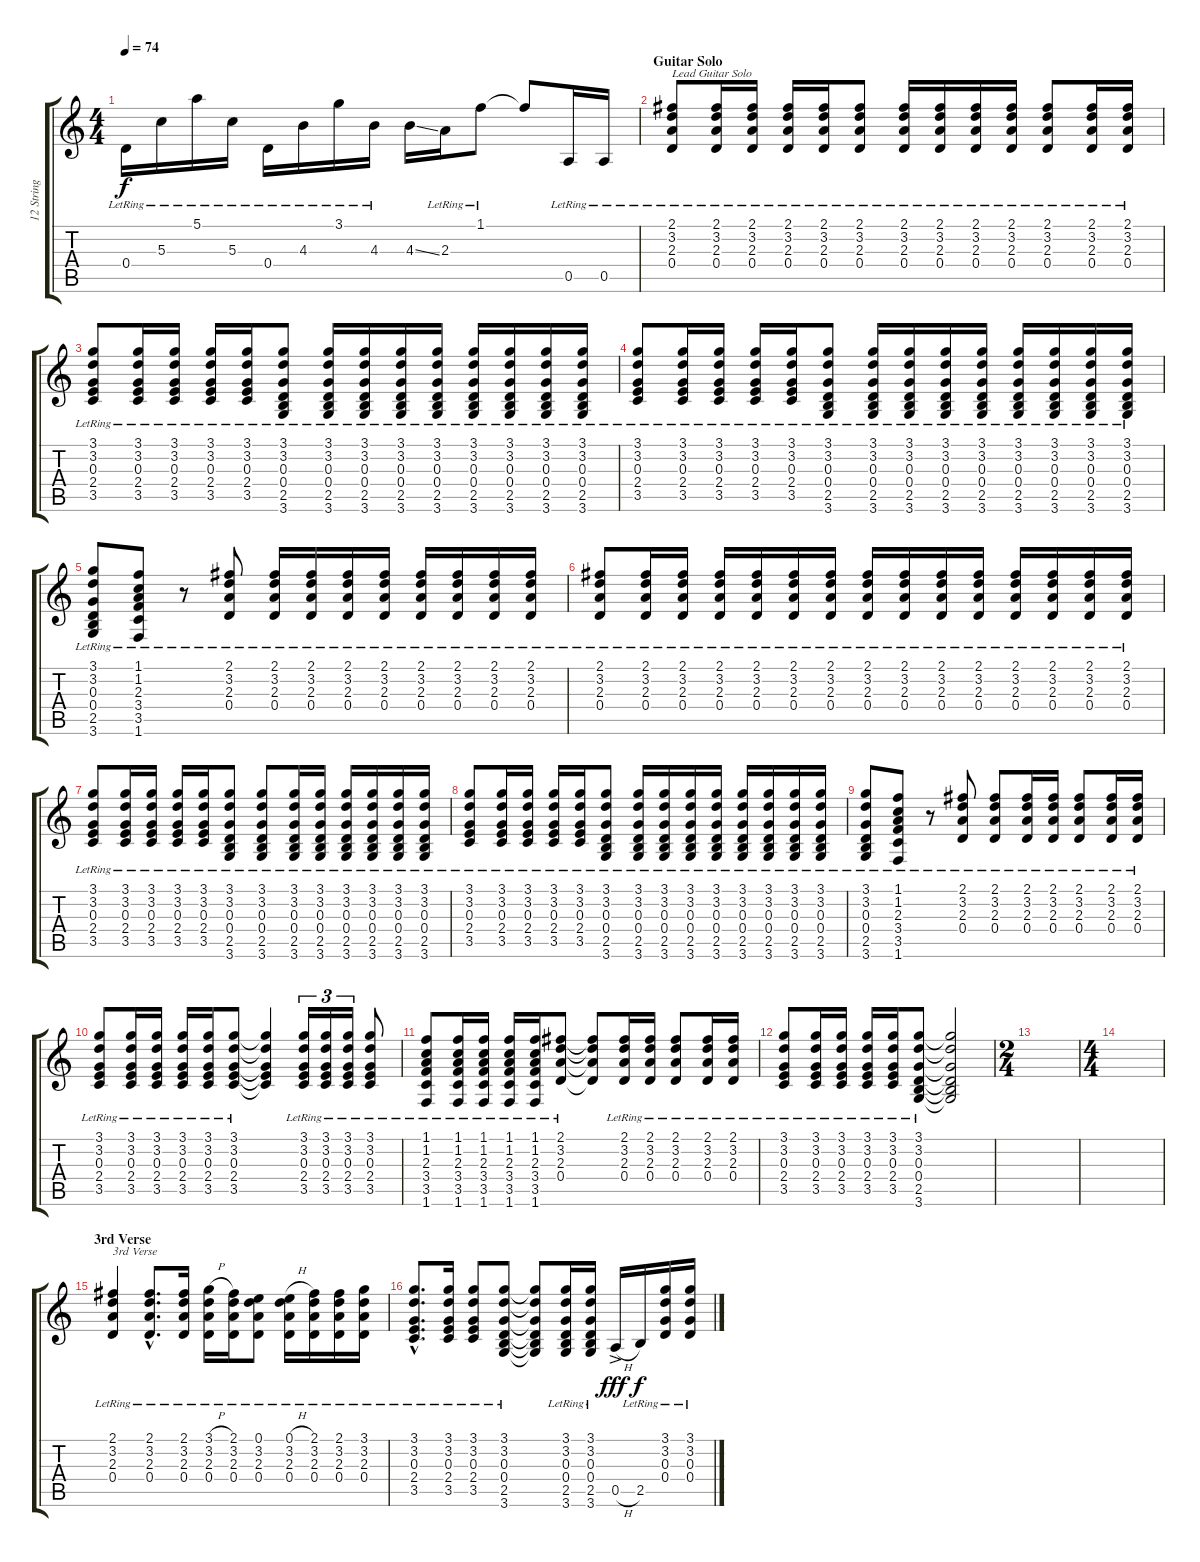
\track ("12 String Acoustic" "12 String ") {instrument acousticguitarsteel}
\staff {score tabs}
\tuning (E4 B3 G3 D3 A2 E2) {hide}
\ts (4 4)
\tempo 74
\clef g2
\ks c
0.4{lr}.16{dy f} 5.3{lr}.16 5.1{lr}.16 5.3{lr}.16 0.4{lr}.16 4.3{lr}.16 3.1{lr}.16 4.3{lr}.16 4.3{ss}.16 2.3{lr}.16 1.1{lr}.8 1.1{t}.8 0.5{lr}.16 0.5{lr}.16 |
\section ("" "Guitar Solo")
(2.1{lr} 3.2{lr} 2.3{lr} 0.4{lr}).8{txt "Lead Guitar Solo"} (2.1{lr} 3.2{lr} 2.3{lr} 0.4{lr}).16 (2.1{lr} 3.2{lr} 2.3{lr} 0.4{lr}).16 (2.1{lr} 3.2{lr} 2.3{lr} 0.4{lr}).16 (2.1{lr} 3.2{lr} 2.3{lr} 0.4{lr}).16 (2.1{lr} 3.2{lr} 2.3{lr} 0.4{lr}).8 (2.1{lr} 3.2{lr} 2.3{lr} 0.4{lr}).16 (2.1{lr} 3.2{lr} 2.3{lr} 0.4{lr}).16 (2.1{lr} 3.2{lr} 2.3{lr} 0.4{lr}).16 (2.1{lr} 3.2{lr} 2.3{lr} 0.4{lr}).16 (2.1{lr} 3.2{lr} 2.3{lr} 0.4{lr}).8 (2.1{lr} 3.2{lr} 2.3{lr} 0.4{lr}).16 (2.1{lr} 3.2{lr} 2.3{lr} 0.4{lr}).16 |
(3.1{lr} 3.2{lr} 0.3{lr} 2.4{lr} 3.5{lr}).8 (3.1{lr} 3.2{lr} 0.3{lr} 2.4{lr} 3.5{lr}).16 (3.1{lr} 3.2{lr} 0.3{lr} 2.4{lr} 3.5{lr}).16 (3.1{lr} 3.2{lr} 0.3{lr} 2.4{lr} 3.5{lr}).16 (3.1{lr} 3.2{lr} 0.3{lr} 2.4{lr} 3.5{lr}).16 (3.1{lr} 3.2{lr} 0.3{lr} 0.4{lr} 2.5{lr} 3.6{lr}).8 (3.1{lr} 3.2{lr} 0.3{lr} 0.4{lr} 2.5{lr} 3.6{lr}).16 (3.1{lr} 3.2{lr} 0.3{lr} 0.4{lr} 2.5{lr} 3.6{lr}).16 (3.1{lr} 3.2{lr} 0.3{lr} 0.4{lr} 2.5{lr} 3.6{lr}).16 (3.1{lr} 3.2{lr} 0.3{lr} 0.4{lr} 2.5{lr} 3.6{lr}).16 (3.1{lr} 3.2{lr} 0.3{lr} 0.4{lr} 2.5{lr} 3.6{lr}).16 (3.1{lr} 3.2{lr} 0.3{lr} 0.4{lr} 2.5{lr} 3.6{lr}).16 (3.1{lr} 3.2{lr} 0.3{lr} 0.4{lr} 2.5{lr} 3.6{lr}).16 (3.1{lr} 3.2{lr} 0.3{lr} 0.4{lr} 2.5{lr} 3.6{lr}).16 |
(3.1{lr} 3.2{lr} 0.3{lr} 2.4{lr} 3.5{lr}).8 (3.1{lr} 3.2{lr} 0.3{lr} 2.4{lr} 3.5{lr}).16 (3.1{lr} 3.2{lr} 0.3{lr} 2.4{lr} 3.5{lr}).16 (3.1{lr} 3.2{lr} 0.3{lr} 2.4{lr} 3.5{lr}).16 (3.1{lr} 3.2{lr} 0.3{lr} 2.4{lr} 3.5{lr}).16 (3.1{lr} 3.2{lr} 0.3{lr} 0.4{lr} 2.5{lr} 3.6{lr}).8 (3.1{lr} 3.2{lr} 0.3{lr} 0.4{lr} 2.5{lr} 3.6{lr}).16 (3.1{lr} 3.2{lr} 0.3{lr} 0.4{lr} 2.5{lr} 3.6{lr}).16 (3.1{lr} 3.2{lr} 0.3{lr} 0.4{lr} 2.5{lr} 3.6{lr}).16 (3.1{lr} 3.2{lr} 0.3{lr} 0.4{lr} 2.5{lr} 3.6{lr}).16 (3.1{lr} 3.2{lr} 0.3{lr} 0.4{lr} 2.5{lr} 3.6{lr}).16 (3.1{lr} 3.2{lr} 0.3{lr} 0.4{lr} 2.5{lr} 3.6{lr}).16 (3.1{lr} 3.2{lr} 0.3{lr} 0.4{lr} 2.5{lr} 3.6{lr}).16 (3.1{lr} 3.2{lr} 0.3{lr} 0.4{lr} 2.5{lr} 3.6{lr}).16 |
(3.1{lr} 3.2{lr} 0.3{lr} 0.4{lr} 2.5{lr} 3.6{lr}).8 (1.1{lr} 1.2{lr} 2.3{lr} 3.4{lr} 3.5{lr} 1.6{lr}).8 r.8 (2.1{lr} 3.2{lr} 2.3{lr} 0.4{lr}).8 (2.1{lr} 3.2{lr} 2.3{lr} 0.4{lr}).16 (2.1{lr} 3.2{lr} 2.3{lr} 0.4{lr}).16 (2.1{lr} 3.2{lr} 2.3{lr} 0.4{lr}).16 (2.1{lr} 3.2{lr} 2.3{lr} 0.4{lr}).16 (2.1{lr} 3.2{lr} 2.3{lr} 0.4{lr}).16 (2.1{lr} 3.2{lr} 2.3{lr} 0.4{lr}).16 (2.1{lr} 3.2{lr} 2.3{lr} 0.4{lr}).16 (2.1{lr} 3.2{lr} 2.3{lr} 0.4{lr}).16 |
(2.1{lr} 3.2{lr} 2.3{lr} 0.4{lr}).8 (2.1{lr} 3.2{lr} 2.3{lr} 0.4{lr}).16 (2.1{lr} 3.2{lr} 2.3{lr} 0.4{lr}).16 (2.1{lr} 3.2{lr} 2.3{lr} 0.4{lr}).16 (2.1{lr} 3.2{lr} 2.3{lr} 0.4{lr}).16 (2.1{lr} 3.2{lr} 2.3{lr} 0.4{lr}).16 (2.1{lr} 3.2{lr} 2.3{lr} 0.4{lr}).16 (2.1{lr} 3.2{lr} 2.3{lr} 0.4{lr}).16 (2.1{lr} 3.2{lr} 2.3{lr} 0.4{lr}).16 (2.1{lr} 3.2{lr} 2.3{lr} 0.4{lr}).16 (2.1{lr} 3.2{lr} 2.3{lr} 0.4{lr}).16 (2.1{lr} 3.2{lr} 2.3{lr} 0.4{lr}).16 (2.1{lr} 3.2{lr} 2.3{lr} 0.4{lr}).16 (2.1{lr} 3.2{lr} 2.3{lr} 0.4{lr}).16 (2.1{lr} 3.2{lr} 2.3{lr} 0.4{lr}).16 |
(3.1{lr} 3.2{lr} 0.3{lr} 2.4{lr} 3.5{lr}).8 (3.1{lr} 3.2{lr} 0.3{lr} 2.4{lr} 3.5{lr}).16 (3.1{lr} 3.2{lr} 0.3{lr} 2.4{lr} 3.5{lr}).16 (3.1{lr} 3.2{lr} 0.3{lr} 2.4{lr} 3.5{lr}).16 (3.1{lr} 3.2{lr} 0.3{lr} 2.4{lr} 3.5{lr}).16 (3.1{lr} 3.2{lr} 0.3{lr} 0.4{lr} 2.5{lr} 3.6{lr}).8 (3.1{lr} 3.2{lr} 0.3{lr} 0.4{lr} 2.5{lr} 3.6{lr}).8 (3.1{lr} 3.2{lr} 0.3{lr} 0.4{lr} 2.5{lr} 3.6{lr}).16 (3.1{lr} 3.2{lr} 0.3{lr} 0.4{lr} 2.5{lr} 3.6{lr}).16 (3.1{lr} 3.2{lr} 0.3{lr} 0.4{lr} 2.5{lr} 3.6{lr}).16 (3.1{lr} 3.2{lr} 0.3{lr} 0.4{lr} 2.5{lr} 3.6{lr}).16 (3.1{lr} 3.2{lr} 0.3{lr} 0.4{lr} 2.5{lr} 3.6{lr}).16 (3.1{lr} 3.2{lr} 0.3{lr} 0.4{lr} 2.5{lr} 3.6{lr}).16 |
(3.1{lr} 3.2{lr} 0.3{lr} 2.4{lr} 3.5{lr}).8 (3.1{lr} 3.2{lr} 0.3{lr} 2.4{lr} 3.5{lr}).16 (3.1{lr} 3.2{lr} 0.3{lr} 2.4{lr} 3.5{lr}).16 (3.1{lr} 3.2{lr} 0.3{lr} 2.4{lr} 3.5{lr}).16 (3.1{lr} 3.2{lr} 0.3{lr} 2.4{lr} 3.5{lr}).16 (3.1{lr} 3.2{lr} 0.3{lr} 0.4{lr} 2.5{lr} 3.6{lr}).8 (3.1{lr} 3.2{lr} 0.3{lr} 0.4{lr} 2.5{lr} 3.6{lr}).16 (3.1{lr} 3.2{lr} 0.3{lr} 0.4{lr} 2.5{lr} 3.6{lr}).16 (3.1{lr} 3.2{lr} 0.3{lr} 0.4{lr} 2.5{lr} 3.6{lr}).16 (3.1{lr} 3.2{lr} 0.3{lr} 0.4{lr} 2.5{lr} 3.6{lr}).16 (3.1{lr} 3.2{lr} 0.3{lr} 0.4{lr} 2.5{lr} 3.6{lr}).16 (3.1{lr} 3.2{lr} 0.3{lr} 0.4{lr} 2.5{lr} 3.6{lr}).16 (3.1{lr} 3.2{lr} 0.3{lr} 0.4{lr} 2.5{lr} 3.6{lr}).16 (3.1{lr} 3.2{lr} 0.3{lr} 0.4{lr} 2.5{lr} 3.6{lr}).16 |
(3.1{lr} 3.2{lr} 0.3{lr} 0.4{lr} 2.5{lr} 3.6{lr}).8 (1.1{lr} 1.2{lr} 2.3{lr} 3.4{lr} 3.5{lr} 1.6{lr}).8 r.8 (2.1{lr} 3.2{lr} 2.3{lr} 0.4{lr}).8 (2.1{lr} 3.2{lr} 2.3{lr} 0.4{lr}).8 (2.1{lr} 3.2{lr} 2.3{lr} 0.4{lr}).16 (2.1{lr} 3.2{lr} 2.3{lr} 0.4{lr}).16 (2.1{lr} 3.2{lr} 2.3{lr} 0.4{lr}).8 (2.1{lr} 3.2{lr} 2.3{lr} 0.4{lr}).16 (2.1{lr} 3.2{lr} 2.3{lr} 0.4{lr}).16 |
(3.1{lr} 3.2{lr} 0.3{lr} 2.4{lr} 3.5{lr}).8 (3.1{lr} 3.2{lr} 0.3{lr} 2.4{lr} 3.5{lr}).16 (3.1{lr} 3.2{lr} 0.3{lr} 2.4{lr} 3.5{lr}).16 (3.1{lr} 3.2{lr} 0.3{lr} 2.4{lr} 3.5{lr}).16 (3.1{lr} 3.2{lr} 0.3{lr} 2.4{lr} 3.5{lr}).16 (3.1{lr} 3.2{lr} 0.3{lr} 2.4{lr} 3.5{lr}).8 (3.1{t} 3.2{t} 0.3{t} 2.4{t} 3.5{t}).4 (3.1{lr} 3.2{lr} 0.3{lr} 2.4{lr} 3.5{lr}).16{tu (3 2)} (3.1{lr} 3.2{lr} 0.3{lr} 2.4{lr} 3.5{lr}).16{tu (3 2)} (3.1{lr} 3.2{lr} 0.3{lr} 2.4{lr} 3.5{lr}).16{tu (3 2)} (3.1{lr} 3.2{lr} 0.3{lr} 2.4{lr} 3.5{lr}).8 |
(1.1{lr} 1.2{lr} 2.3{lr} 3.4{lr} 3.5{lr} 1.6{lr}).8 (1.1{lr} 1.2{lr} 2.3{lr} 3.4{lr} 3.5{lr} 1.6{lr}).16 (1.1{lr} 1.2{lr} 2.3{lr} 3.4{lr} 3.5{lr} 1.6{lr}).16 (1.1{lr} 1.2{lr} 2.3{lr} 3.4{lr} 3.5{lr} 1.6{lr}).16 (1.1{lr} 1.2{lr} 2.3{lr} 3.4{lr} 3.5{lr} 1.6{lr}).16 (2.1{lr} 3.2{lr} 2.3{lr} 0.4{lr}).8 (2.1{t} 3.2{t} 2.3{t} 0.4{t}).8 (2.1{lr} 3.2{lr} 2.3{lr} 0.4{lr}).16 (2.1{lr} 3.2{lr} 2.3{lr} 0.4{lr}).16 (2.1{lr} 3.2{lr} 2.3{lr} 0.4{lr}).8 (2.1{lr} 3.2{lr} 2.3{lr} 0.4{lr}).16 (2.1{lr} 3.2{lr} 2.3{lr} 0.4{lr}).16 |
(3.1{lr} 3.2{lr} 0.3{lr} 2.4{lr} 3.5{lr}).8 (3.1{lr} 3.2{lr} 0.3{lr} 2.4{lr} 3.5{lr}).16 (3.1{lr} 3.2{lr} 0.3{lr} 2.4{lr} 3.5{lr}).16 (3.1{lr} 3.2{lr} 0.3{lr} 2.4{lr} 3.5{lr}).16 (3.1{lr} 3.2{lr} 0.3{lr} 2.4{lr} 3.5{lr}).16 (3.1{lr} 3.2{lr} 0.3{lr} 0.4{lr} 2.5{lr} 3.6{lr}).8 (3.1{t} 3.2{t} 0.3{t} 0.4{t} 2.5{t} 3.6{t}).2 |
\ts (2 4)
|
\ts (4 4)
|
\section ("" "3rd Verse")
(2.1{lr} 3.2{lr} 2.3{lr} 0.4{lr}).4{txt "3rd Verse"} (2.1{hac lr} 3.2{hac lr} 2.3{hac lr} 0.4{hac lr}).8{d} (2.1{lr} 3.2{lr} 2.3{lr} 0.4{lr}).16 (3.1{h} 3.2{lr} 2.3{lr} 0.4{lr}).16 (2.1{lr} 3.2{lr} 2.3{lr} 0.4{lr}).16 (0.1{lr} 3.2{lr} 2.3{lr} 0.4{lr}).8 (0.1{h} 3.2{lr} 2.3{lr} 0.4{lr}).16 (2.1{lr} 3.2{lr} 2.3{lr} 0.4{lr}).16 (2.1{lr} 3.2{lr} 2.3{lr} 0.4{lr}).16 (3.1{lr} 3.2{lr} 2.3{lr} 0.4{lr}).16 |
(3.1{hac lr} 3.2{hac lr} 0.3{hac lr} 2.4{hac lr} 3.5{hac lr}).8{d} (3.1{lr} 3.2{lr} 0.3{lr} 2.4{lr} 3.5{lr}).16 (3.1{lr} 3.2{lr} 0.3{lr} 2.4{lr} 3.5{lr}).8 (3.1{lr} 3.2{lr} 0.3{lr} 0.4{lr} 2.5{lr} 3.6{lr}).8 (3.1{t} 3.2{t} 0.3{t} 0.4{t} 2.5{t} 3.6{t}).8 (3.1{lr} 3.2{lr} 0.3{lr} 0.4{lr} 2.5{lr} 3.6{lr}).16 (3.1{lr} 3.2{lr} 0.3{lr} 0.4{lr} 2.5{lr} 3.6{lr}).16 0.5{h ac}.16{dy fff} 2.5{lr}.16{dy f} (3.1{lr} 3.2{lr} 0.3{lr} 0.4{lr}).16 (3.1{lr} 3.2{lr} 0.3{lr} 0.4{lr}).16
